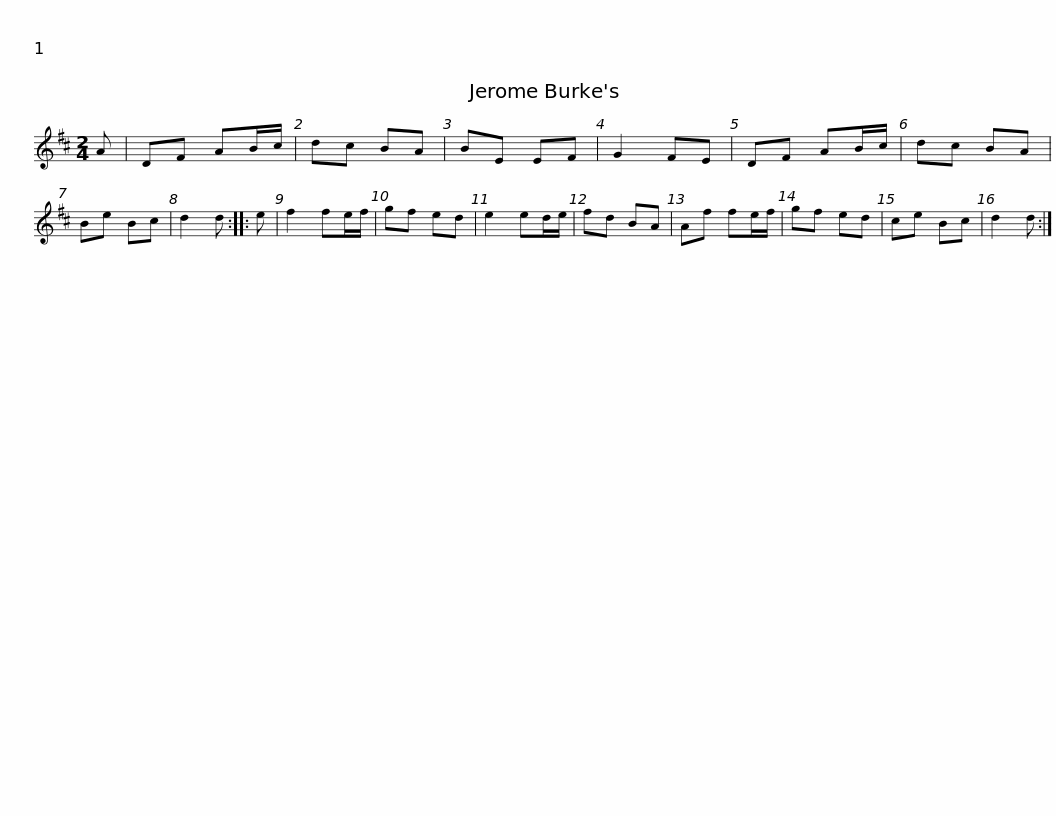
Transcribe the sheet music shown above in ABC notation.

X:1
L:1/8
M:2/4
I:linebreak $
K:D
V:1 treble
V:1
 A | DF AB/c/ | dc BA | BE EF | G2 FE | %5
 DF AB/c/ | dc BA | Be Bc | d2 d :: e | %10
 f2 fe/f/ |$ gf ed | e2 ed/e/ | fd BA | Af fe/f/ | %15
 gf ed | ce Bc | d2 d :| %18
